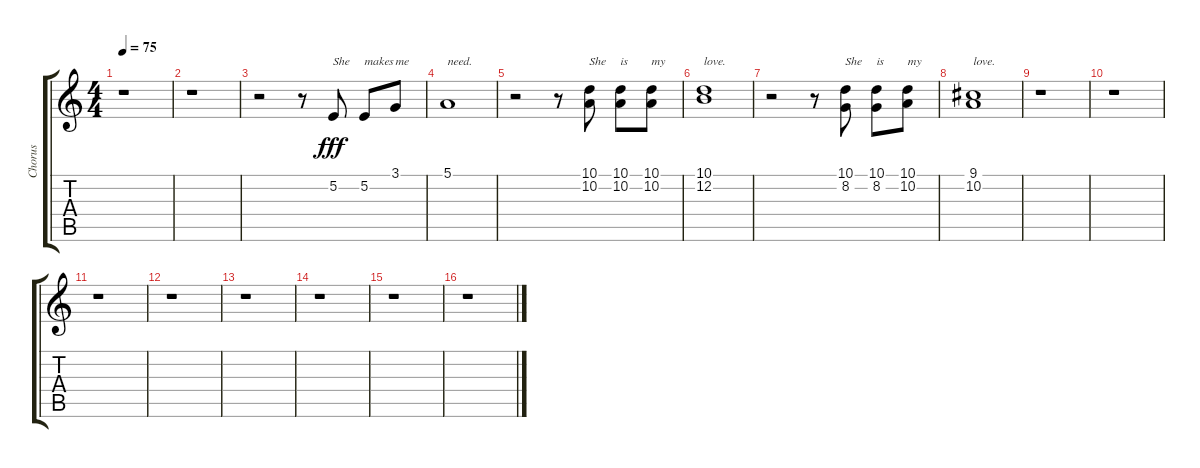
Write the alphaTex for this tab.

\track ("Chorus" "Chorus") {instrument choiraahs}
\staff {score tabs}
\tuning (E4 B3 G3 D3 A2 E2) {hide}
\ts (4 4)
\tempo 75
\clef g2
\ks c
r.1{dy fff} |
r.1 |
r.2 r.8 5.2.8{txt "She"} 5.2.8{txt "makes"} 3.1.8{txt "me"} |
5.1.1{txt "need."} |
r.2 r.8 (10.1 10.2).8{txt "She"} (10.1 10.2).8{txt "is"} (10.1 10.2).8{txt "my"} |
(10.1 12.2).1{txt "love."} |
r.2 r.8 (10.1 8.2).8{txt "She"} (10.1 8.2).8{txt "is"} (10.1 10.2).8{txt "my"} |
(9.1 10.2).1{txt "love."} |
r.1 |
r.1 |
r.1 |
r.1 |
r.1 |
r.1 |
r.1 |
r.1
